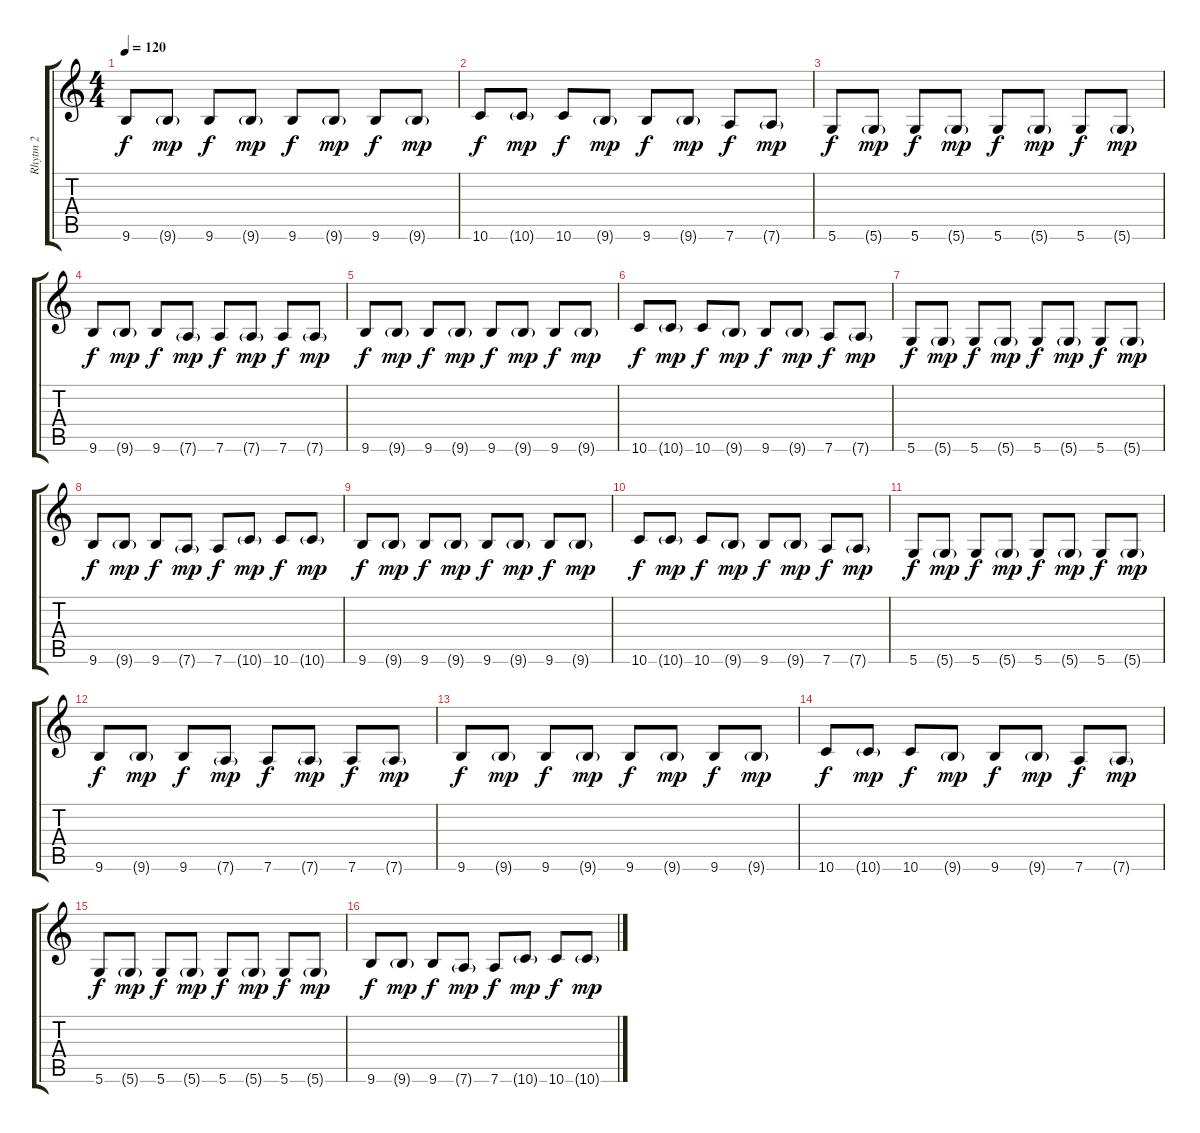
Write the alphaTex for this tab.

\track ("Rhytm 2" "Rhytm 2") {instrument acousticguitarnylon}
\staff {score tabs}
\tuning (E4 B3 G3 D3 A2 D2) {hide}
\ts (4 4)
\tempo 120
\clef g2
\ks c
9.6.8{dy f} 9.6{g}.8{dy mp} 9.6.8{dy f} 9.6{g}.8{dy mp} 9.6.8{dy f} 9.6{g}.8{dy mp} 9.6.8{dy f} 9.6{g}.8{dy mp} |
10.6.8{dy f} 10.6{g}.8{dy mp} 10.6.8{dy f} 9.6{g}.8{dy mp} 9.6.8{dy f} 9.6{g}.8{dy mp} 7.6.8{dy f} 7.6{g}.8{dy mp} |
5.6.8{dy f} 5.6{g}.8{dy mp} 5.6.8{dy f} 5.6{g}.8{dy mp} 5.6.8{dy f} 5.6{g}.8{dy mp} 5.6.8{dy f} 5.6{g}.8{dy mp} |
9.6.8{dy f} 9.6{g}.8{dy mp} 9.6.8{dy f} 7.6{g}.8{dy mp} 7.6.8{dy f} 7.6{g}.8{dy mp} 7.6.8{dy f} 7.6{g}.8{dy mp} |
9.6.8{dy f} 9.6{g}.8{dy mp} 9.6.8{dy f} 9.6{g}.8{dy mp} 9.6.8{dy f} 9.6{g}.8{dy mp} 9.6.8{dy f} 9.6{g}.8{dy mp} |
10.6.8{dy f} 10.6{g}.8{dy mp} 10.6.8{dy f} 9.6{g}.8{dy mp} 9.6.8{dy f} 9.6{g}.8{dy mp} 7.6.8{dy f} 7.6{g}.8{dy mp} |
5.6.8{dy f} 5.6{g}.8{dy mp} 5.6.8{dy f} 5.6{g}.8{dy mp} 5.6.8{dy f} 5.6{g}.8{dy mp} 5.6.8{dy f} 5.6{g}.8{dy mp} |
9.6.8{dy f} 9.6{g}.8{dy mp} 9.6.8{dy f} 7.6{g}.8{dy mp} 7.6.8{dy f} 10.6{g}.8{dy mp} 10.6.8{dy f} 10.6{g}.8{dy mp} |
9.6.8{dy f} 9.6{g}.8{dy mp} 9.6.8{dy f} 9.6{g}.8{dy mp} 9.6.8{dy f} 9.6{g}.8{dy mp} 9.6.8{dy f} 9.6{g}.8{dy mp} |
10.6.8{dy f} 10.6{g}.8{dy mp} 10.6.8{dy f} 9.6{g}.8{dy mp} 9.6.8{dy f} 9.6{g}.8{dy mp} 7.6.8{dy f} 7.6{g}.8{dy mp} |
5.6.8{dy f} 5.6{g}.8{dy mp} 5.6.8{dy f} 5.6{g}.8{dy mp} 5.6.8{dy f} 5.6{g}.8{dy mp} 5.6.8{dy f} 5.6{g}.8{dy mp} |
9.6.8{dy f} 9.6{g}.8{dy mp} 9.6.8{dy f} 7.6{g}.8{dy mp} 7.6.8{dy f} 7.6{g}.8{dy mp} 7.6.8{dy f} 7.6{g}.8{dy mp} |
9.6.8{dy f} 9.6{g}.8{dy mp} 9.6.8{dy f} 9.6{g}.8{dy mp} 9.6.8{dy f} 9.6{g}.8{dy mp} 9.6.8{dy f} 9.6{g}.8{dy mp} |
10.6.8{dy f} 10.6{g}.8{dy mp} 10.6.8{dy f} 9.6{g}.8{dy mp} 9.6.8{dy f} 9.6{g}.8{dy mp} 7.6.8{dy f} 7.6{g}.8{dy mp} |
5.6.8{dy f} 5.6{g}.8{dy mp} 5.6.8{dy f} 5.6{g}.8{dy mp} 5.6.8{dy f} 5.6{g}.8{dy mp} 5.6.8{dy f} 5.6{g}.8{dy mp} |
9.6.8{dy f} 9.6{g}.8{dy mp} 9.6.8{dy f} 7.6{g}.8{dy mp} 7.6.8{dy f} 10.6{g}.8{dy mp} 10.6.8{dy f} 10.6{g}.8{dy mp}
